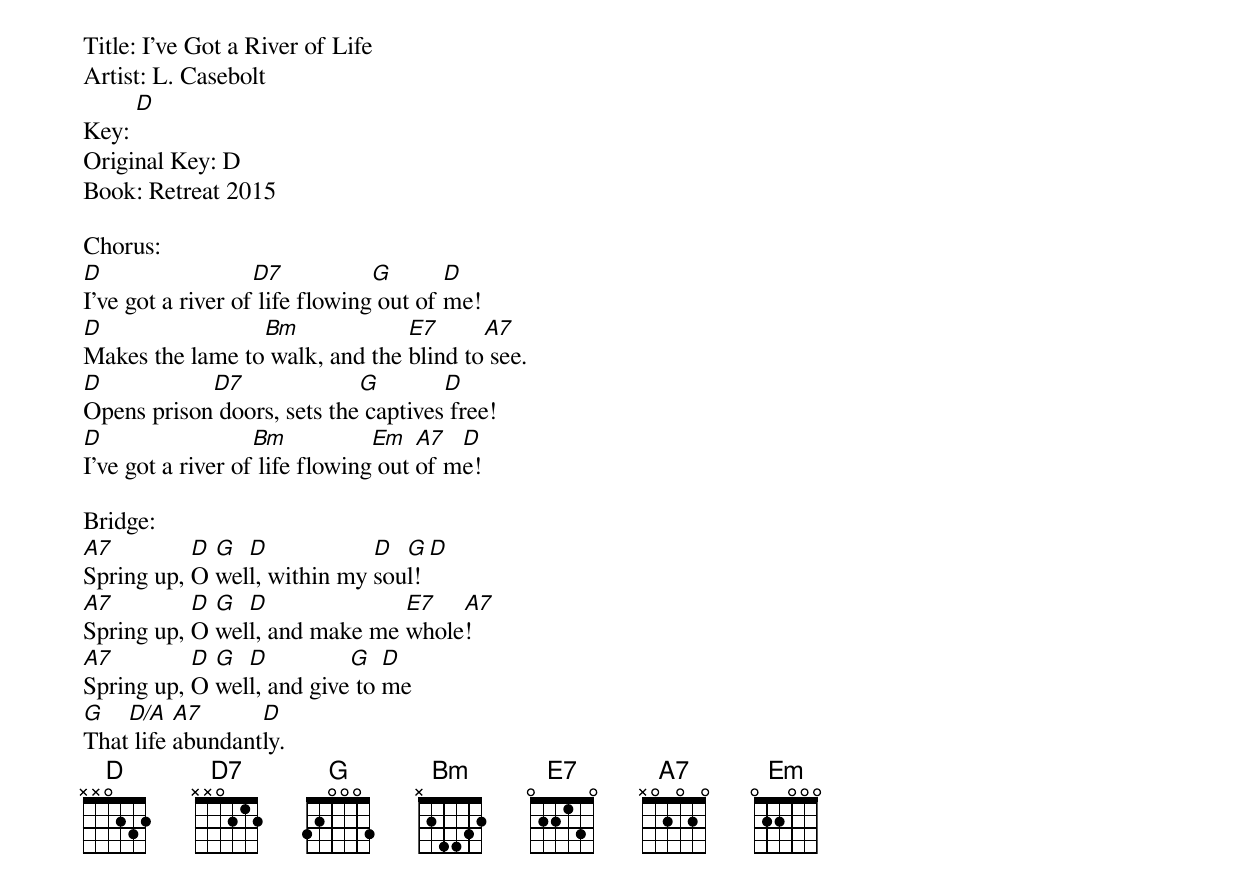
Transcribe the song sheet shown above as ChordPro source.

Title: I've Got a River of Life
Artist: L. Casebolt
Key: [D]
Original Key: D
Book: Retreat 2015

Chorus:
[D]I've got a river of[D7] life flowing[G] out of [D]me!
[D]Makes the lame to[Bm] walk, and the [E7]blind to[A7] see.
[D]Opens prison[D7] doors, sets the[G] captives[D] free!
[D]I've got a river of[Bm] life flowing[Em] out [A7]of m[D]e!

Bridge:
[A7]Spring up, [D]O [G]wel[D]l, within my [D]sou[G]l![D]
[A7]Spring up, [D]O [G]wel[D]l, and make me [E7]whole[A7]!
[A7]Spring up, [D]O [G]wel[D]l, and give[G] to [D]me
[G]That[D/A] life [A7]abundant[D]ly.
